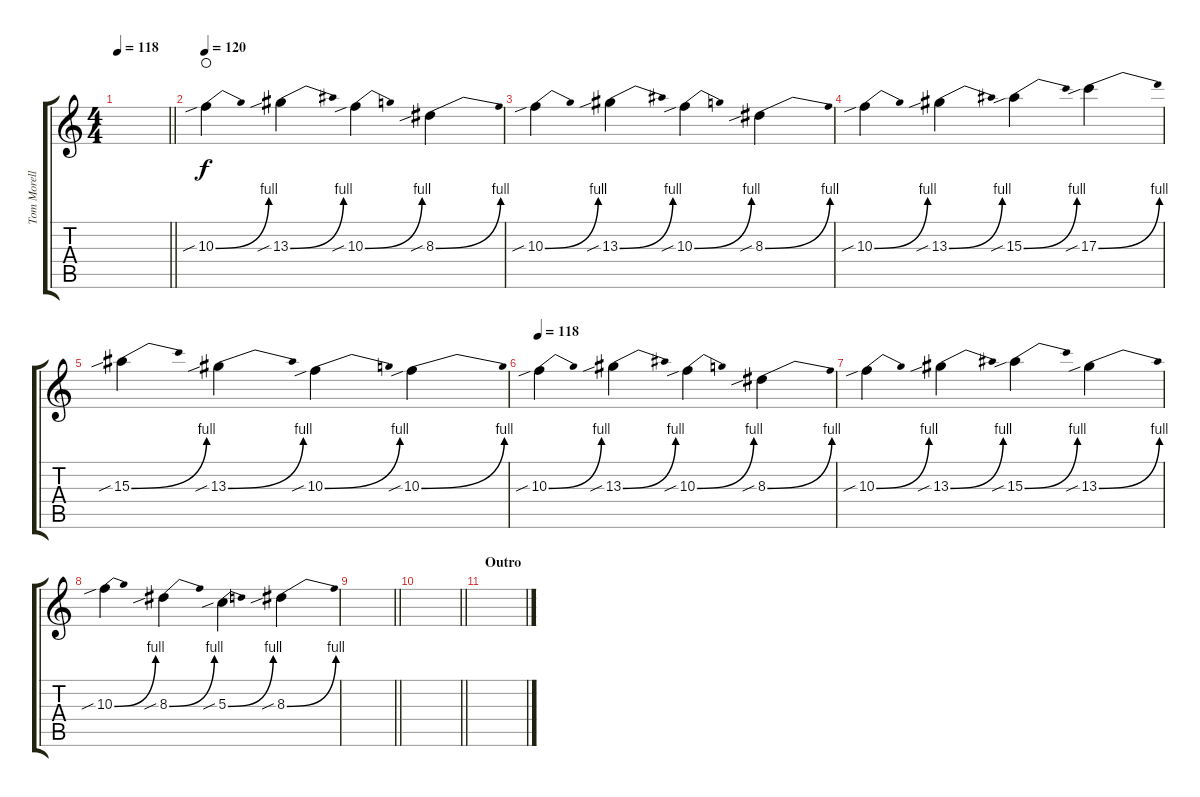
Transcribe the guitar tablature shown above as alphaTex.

\track ("Tom Morello " "Tom Morell") {instrument overdrivenguitar}
\staff {score tabs}
\tuning (E4 B3 G3 D3 A2 E2) {hide}
\ts (4 4)
\tempo 118
\clef g2
\barLineRight lightlight
\ks c
|
\tempo 114
\tempo 120
10.3{be (bend 0 0 60 4) sib}.4{waho} 13.3{be (bend 0 0 60 4) sib}.4 10.3{be (bend 0 0 60 4) sib}.4 8.3{be (bend 0 0 60 4) sib}.4 |
10.3{be (bend 0 0 60 4) sib}.4 13.3{be (bend 0 0 60 4) sib}.4 10.3{be (bend 0 0 60 4) sib}.4 8.3{be (bend 0 0 60 4) sib}.4 |
10.3{be (bend 0 0 60 4) sib}.4 13.3{be (bend 0 0 60 4) sib}.4 15.3{be (bend 0 0 60 4) sib}.4 17.3{be (bend 0 0 60 4) sib}.4 |
15.3{be (bend 0 0 60 4) sib}.4 13.3{be (bend 0 0 60 4) sib}.4 10.3{be (bend 0 0 60 4) sib}.4 10.3{be (bend 0 0 60 4) sib}.4 |
\tempo 118
10.3{be (bend 0 0 60 4) sib}.4 13.3{be (bend 0 0 60 4) sib}.4 10.3{be (bend 0 0 60 4) sib}.4 8.3{be (bend 0 0 60 4) sib}.4 |
10.3{be (bend 0 0 60 4) sib}.4 13.3{be (bend 0 0 60 4) sib}.4 15.3{be (bend 0 0 60 4) sib}.4 13.3{be (bend 0 0 60 4) sib}.4 |
10.3{be (bend 0 0 60 4) sib}.4 8.3{be (bend 0 0 60 4) sib}.4 5.3{be (bend 0 0 60 4) sib}.4 8.3{be (bend 0 0 60 4) sib}.4 |
\barLineRight lightlight
|
\barLineRight lightlight
|
\section ("" "Outro")
